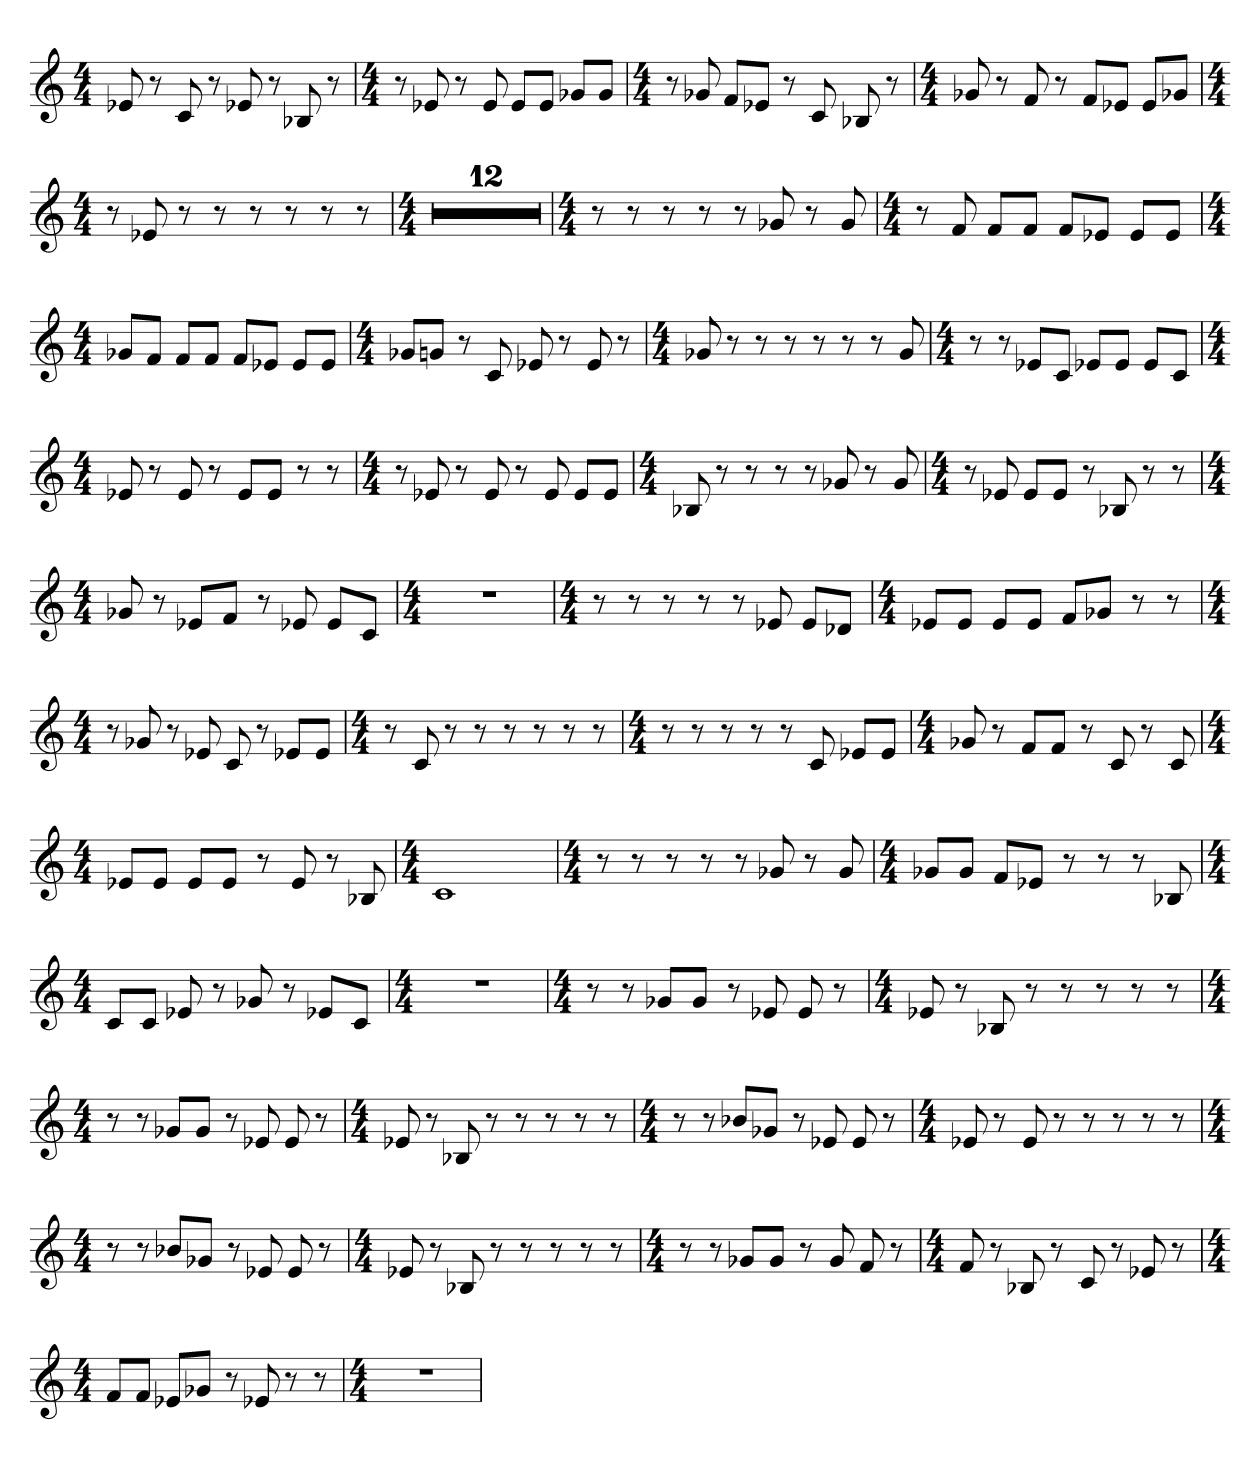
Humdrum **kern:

**kern
*part1
*staff1
*M4/4
=
8e-X
8r
8c
8r
8e-X
8r
8B-X
8r
=
*M4/4
8r
8e-X
8r
8e-
8e-L
8e-J
8g-XL
8g-J
=
*M4/4
8r
8g-X
8fL
8e-XJ
8r
8c
8B-X
8r
=
*M4/4
8g-X
8r
8f
8r
8fL
8e-XJ
8e-L
8g-XJ
=
*M4/4
8r
8e-X
8r
8r
8r
8r
8r
8r
=
*M4/4
1r
=
*M4/4
1r
=
*M4/4
1r
=
*M4/4
1r
=
*M4/4
1r
=
*M4/4
1r
=
*M4/4
1r
=
*M4/4
1r
=
*M4/4
1r
=
*M4/4
1r
=
*M4/4
1r
=
*M4/4
1r
=
*M4/4
8r
8r
8r
8r
8r
8g-X
8r
8g-
=
*M4/4
8r
8f
8fL
8fJ
8fL
8e-XJ
8e-L
8e-J
=
*M4/4
8g-XL
8fJ
8fL
8fJ
8fL
8e-XJ
8e-L
8e-J
=
*M4/4
8g-XL
8gnJ
8r
8c
8e-X
8r
8e-
8r
=
*M4/4
8g-X
8r
8r
8r
8r
8r
8r
8g-
=
*M4/4
8r
8r
8e-XL
8cJ
8e-XL
8e-J
8e-L
8cJ
=
*M4/4
8e-X
8r
8e-
8r
8e-L
8e-J
8r
8r
=
*M4/4
8r
8e-X
8r
8e-
8r
8e-
8e-L
8e-J
=
*M4/4
8B-X
8r
8r
8r
8r
8g-X
8r
8g-
=
*M4/4
8r
8e-X
8e-L
8e-J
8r
8B-X
8r
8r
=
*M4/4
8g-X
8r
8e-XL
8fJ
8r
8e-X
8e-L
8cJ
=
*M4/4
1r
=
*M4/4
8r
8r
8r
8r
8r
8e-X
8e-L
8d-XJ
=
*M4/4
8e-XL
8e-J
8e-L
8e-J
8fL
8g-XJ
8r
8r
=
*M4/4
8r
8g-X
8r
8e-X
8c
8r
8e-XL
8e-J
=
*M4/4
8r
8c
8r
8r
8r
8r
8r
8r
=
*M4/4
8r
8r
8r
8r
8r
8c
8e-XL
8e-J
=
*M4/4
8g-X
8r
8fL
8fJ
8r
8c
8r
8c
=
*M4/4
8e-XL
8e-J
8e-L
8e-J
8r
8e-
8r
8B-X
=
*M4/4
1c
=
*M4/4
8r
8r
8r
8r
8r
8g-X
8r
8g-
=
*M4/4
8g-XL
8g-J
8fL
8e-XJ
8r
8r
8r
8B-X
=
*M4/4
8cL
8cJ
8e-X
8r
8g-X
8r
8e-XL
8cJ
=
*M4/4
1r
=
*M4/4
8r
8r
8g-XL
8g-J
8r
8e-X
8e-
8r
=
*M4/4
8e-X
8r
8B-X
8r
8r
8r
8r
8r
=
*M4/4
8r
8r
8g-XL
8g-J
8r
8e-X
8e-
8r
=
*M4/4
8e-X
8r
8B-X
8r
8r
8r
8r
8r
=
*M4/4
8r
8r
8b-XL
8g-XJ
8r
8e-X
8e-
8r
=
*M4/4
8e-X
8r
8e-
8r
8r
8r
8r
8r
=
*M4/4
8r
8r
8b-XL
8g-XJ
8r
8e-X
8e-
8r
=
*M4/4
8e-X
8r
8B-X
8r
8r
8r
8r
8r
=
*M4/4
8r
8r
8g-XL
8g-J
8r
8g-
8f
8r
=
*M4/4
8f
8r
8B-X
8r
8c
8r
8e-X
8r
=
*M4/4
8fL
8fJ
8e-XL
8g-XJ
8r
8e-X
8r
8r
=
*M4/4
1r
=
*-
